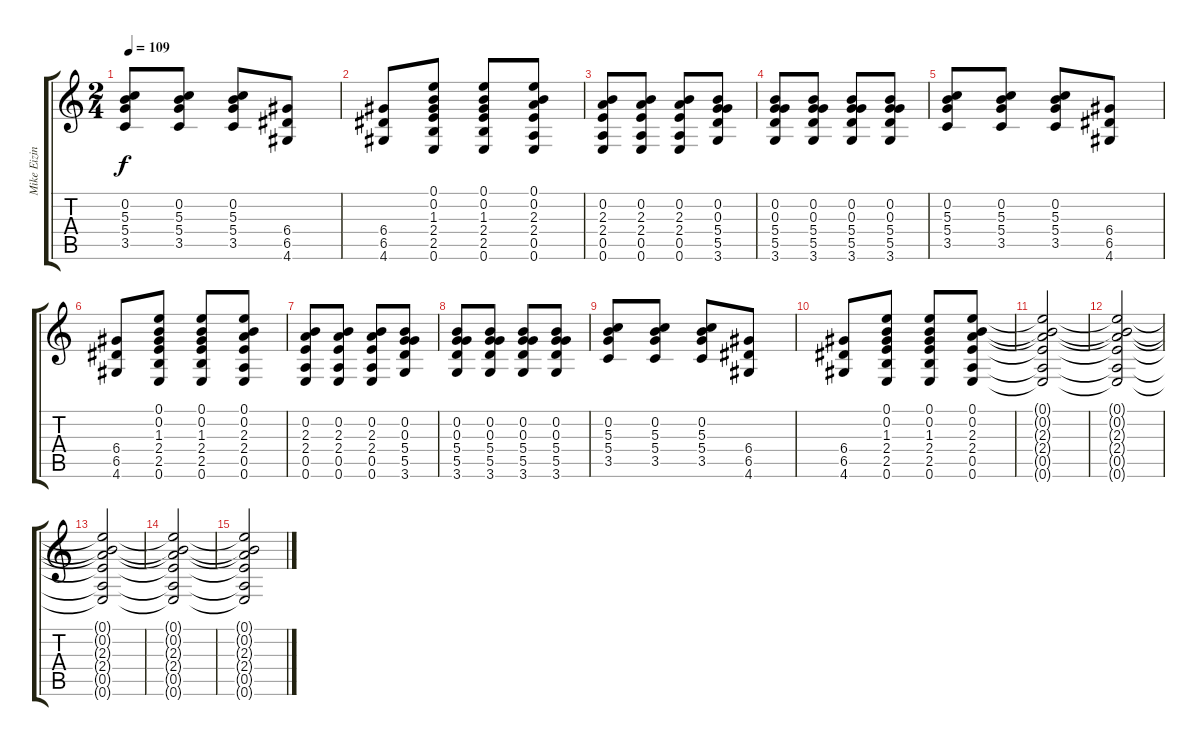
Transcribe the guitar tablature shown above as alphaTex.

\track ("Mike Eizinger" "Mike Eizin") {instrument acousticguitarsteel}
\staff {score tabs}
\tuning (E4 B3 G3 D3 A2 E2) {hide}
\ts (2 4)
\tempo 109
\clef g2
\ks c
(0.2 5.3 5.4 3.5).8{dy f instrument overdrivenguitar} (0.2 5.3 5.4 3.5).8 (0.2 5.3 5.4 3.5).8 (6.4 6.5 4.6).8 |
(6.4 6.5 4.6).8 (0.1 0.2 1.3 2.4 2.5 0.6).8 (0.1 0.2 1.3 2.4 2.5 0.6).8 (0.1 0.2 2.3 2.4 0.5 0.6).8 |
(0.2 2.3 2.4 0.5 0.6).8 (0.2 2.3 2.4 0.5 0.6).8 (0.2 2.3 2.4 0.5 0.6).8 (0.2 0.3 5.4 5.5 3.6).8 |
(0.2 0.3 5.4 5.5 3.6).8 (0.2 0.3 5.4 5.5 3.6).8 (0.2 0.3 5.4 5.5 3.6).8 (0.2 0.3 5.4 5.5 3.6).8 |
(0.2 5.3 5.4 3.5).8{instrument overdrivenguitar} (0.2 5.3 5.4 3.5).8 (0.2 5.3 5.4 3.5).8 (6.4 6.5 4.6).8 |
(6.4 6.5 4.6).8 (0.1 0.2 1.3 2.4 2.5 0.6).8 (0.1 0.2 1.3 2.4 2.5 0.6).8 (0.1 0.2 2.3 2.4 0.5 0.6).8 |
(0.2 2.3 2.4 0.5 0.6).8 (0.2 2.3 2.4 0.5 0.6).8 (0.2 2.3 2.4 0.5 0.6).8 (0.2 0.3 5.4 5.5 3.6).8 |
(0.2 0.3 5.4 5.5 3.6).8 (0.2 0.3 5.4 5.5 3.6).8 (0.2 0.3 5.4 5.5 3.6).8 (0.2 0.3 5.4 5.5 3.6).8 |
(0.2 5.3 5.4 3.5).8{instrument overdrivenguitar} (0.2 5.3 5.4 3.5).8 (0.2 5.3 5.4 3.5).8 (6.4 6.5 4.6).8 |
(6.4 6.5 4.6).8 (0.1 0.2 1.3 2.4 2.5 0.6).8 (0.1 0.2 1.3 2.4 2.5 0.6).8 (0.1 0.2 2.3 2.4 0.5 0.6).8 |
(0.1{t} 0.2{t} 2.3{t} 2.4{t} 0.5{t} 0.6{t}).2 |
(0.1{t} 0.2{t} 2.3{t} 2.4{t} 0.5{t} 0.6{t}).2 |
(0.1{t} 0.2{t} 2.3{t} 2.4{t} 0.5{t} 0.6{t}).2 |
(0.1{t} 0.2{t} 2.3{t} 2.4{t} 0.5{t} 0.6{t}).2 |
(0.1{t} 0.2{t} 2.3{t} 2.4{t} 0.5{t} 0.6{t}).2
